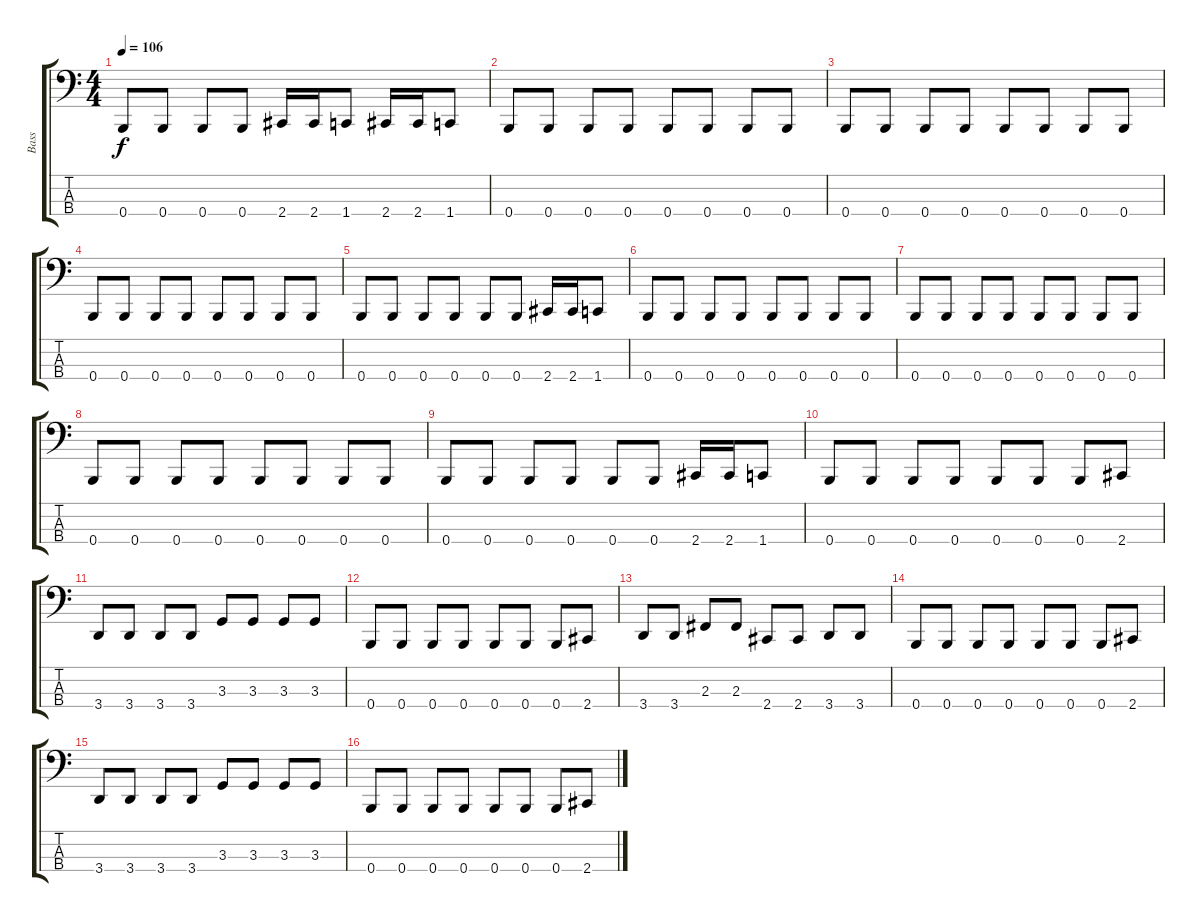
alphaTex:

\track ("Bass" "Bass") {instrument electricbassfinger}
\staff {score tabs}
\tuning (D2 A1 E1 B0) {hide}
\ts (4 4)
\tempo 106
\clef f4
\ks c
0.4.8{dy f} 0.4.8 0.4.8 0.4.8 2.4.16 2.4.16 1.4.8 2.4.16 2.4.16 1.4.8 |
0.4.8 0.4.8 0.4.8 0.4.8 0.4.8 0.4.8 0.4.8 0.4.8 |
0.4.8 0.4.8 0.4.8 0.4.8 0.4.8 0.4.8 0.4.8 0.4.8 |
0.4.8 0.4.8 0.4.8 0.4.8 0.4.8 0.4.8 0.4.8 0.4.8 |
0.4.8 0.4.8 0.4.8 0.4.8 0.4.8 0.4.8 2.4.16 2.4.16 1.4.8 |
0.4.8 0.4.8 0.4.8 0.4.8 0.4.8 0.4.8 0.4.8 0.4.8 |
0.4.8 0.4.8 0.4.8 0.4.8 0.4.8 0.4.8 0.4.8 0.4.8 |
0.4.8 0.4.8 0.4.8 0.4.8 0.4.8 0.4.8 0.4.8 0.4.8 |
0.4.8 0.4.8 0.4.8 0.4.8 0.4.8 0.4.8 2.4.16 2.4.16 1.4.8 |
0.4.8 0.4.8 0.4.8 0.4.8 0.4.8 0.4.8 0.4.8 2.4.8 |
3.4.8 3.4.8 3.4.8 3.4.8 3.3.8 3.3.8 3.3.8 3.3.8 |
0.4.8 0.4.8 0.4.8 0.4.8 0.4.8 0.4.8 0.4.8 2.4.8 |
3.4.8 3.4.8 2.3.8 2.3.8 2.4.8 2.4.8 3.4.8 3.4.8 |
0.4.8 0.4.8 0.4.8 0.4.8 0.4.8 0.4.8 0.4.8 2.4.8 |
3.4.8 3.4.8 3.4.8 3.4.8 3.3.8 3.3.8 3.3.8 3.3.8 |
0.4.8 0.4.8 0.4.8 0.4.8 0.4.8 0.4.8 0.4.8 2.4.8
